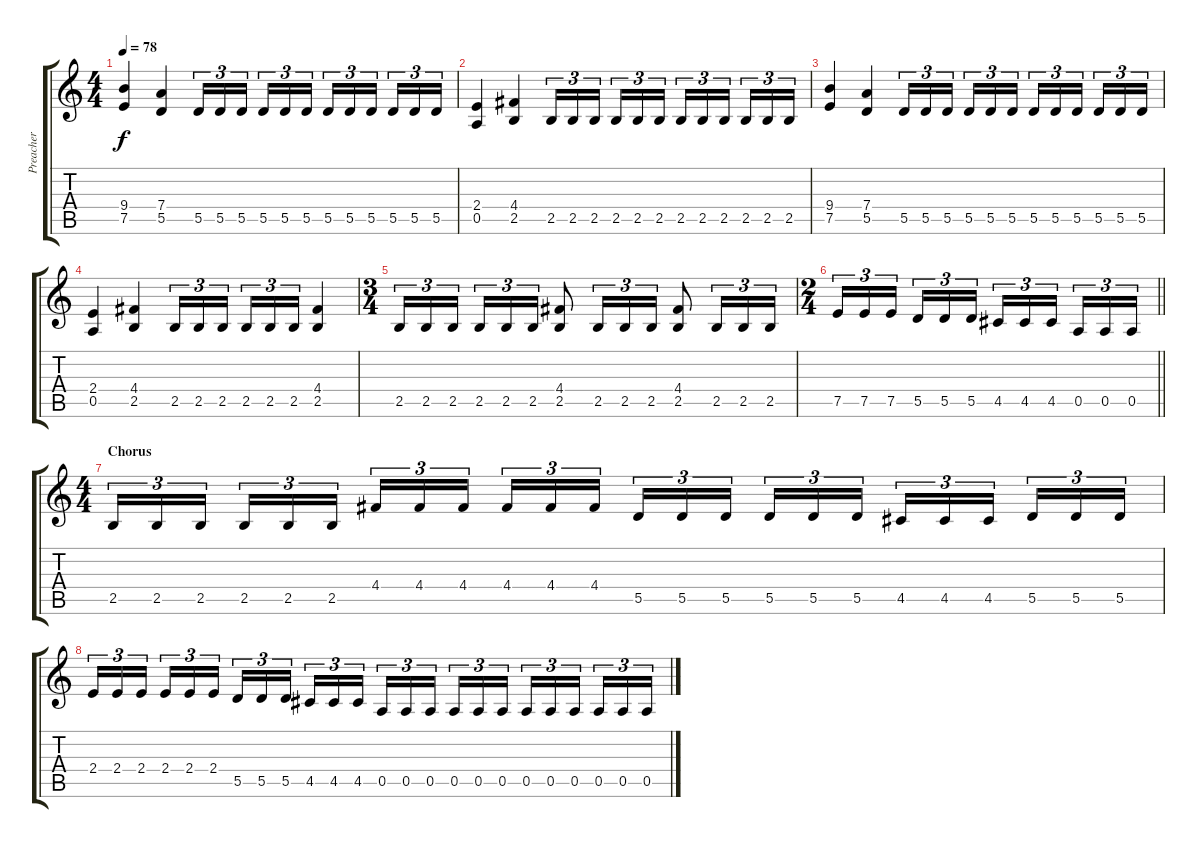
\track ("Preacher" "Preacher") {instrument distortionguitar}
\staff {score tabs}
\tuning (E4 B3 G3 D3 A2 E2) {hide}
\ts (4 4)
\tempo 78
\clef g2
\ks c
(9.4 7.5).4{dy f} (7.4 5.5).4 5.5.16{tu (3 2)} 5.5.16{tu (3 2)} 5.5.16{tu (3 2) beam splitsecondary} 5.5.16{tu (3 2)} 5.5.16{tu (3 2)} 5.5.16{tu (3 2)} 5.5.16{tu (3 2)} 5.5.16{tu (3 2)} 5.5.16{tu (3 2) beam splitsecondary} 5.5.16{tu (3 2)} 5.5.16{tu (3 2)} 5.5.16{tu (3 2)} |
(2.4 0.5).4 (4.4 2.5).4 2.5.16{tu (3 2)} 2.5.16{tu (3 2)} 2.5.16{tu (3 2) beam splitsecondary} 2.5.16{tu (3 2)} 2.5.16{tu (3 2)} 2.5.16{tu (3 2)} 2.5.16{tu (3 2)} 2.5.16{tu (3 2)} 2.5.16{tu (3 2) beam splitsecondary} 2.5.16{tu (3 2)} 2.5.16{tu (3 2)} 2.5.16{tu (3 2)} |
(9.4 7.5).4 (7.4 5.5).4 5.5.16{tu (3 2)} 5.5.16{tu (3 2)} 5.5.16{tu (3 2) beam splitsecondary} 5.5.16{tu (3 2)} 5.5.16{tu (3 2)} 5.5.16{tu (3 2)} 5.5.16{tu (3 2)} 5.5.16{tu (3 2)} 5.5.16{tu (3 2) beam splitsecondary} 5.5.16{tu (3 2)} 5.5.16{tu (3 2)} 5.5.16{tu (3 2)} |
(2.4 0.5).4 (4.4 2.5).4 2.5.16{tu (3 2) beam merge} 2.5.16{tu (3 2)} 2.5.16{tu (3 2) beam splitsecondary} 2.5.16{tu (3 2)} 2.5.16{tu (3 2)} 2.5.16{tu (3 2)} (4.4 2.5).4 |
\ts (3 4)
2.5.16{tu (3 2)} 2.5.16{tu (3 2)} 2.5.16{tu (3 2) beam splitsecondary} 2.5.16{tu (3 2)} 2.5.16{tu (3 2)} 2.5.16{tu (3 2)} (4.4 2.5).8 2.5.16{tu (3 2)} 2.5.16{tu (3 2)} 2.5.16{tu (3 2)} (4.4 2.5).8 2.5.16{tu (3 2)} 2.5.16{tu (3 2)} 2.5.16{tu (3 2)} |
\ts (2 4)
\barLineRight lightlight
7.5.16{tu (3 2)} 7.5.16{tu (3 2)} 7.5.16{tu (3 2) beam splitsecondary} 5.5.16{tu (3 2)} 5.5.16{tu (3 2)} 5.5.16{tu (3 2)} 4.5.16{tu (3 2)} 4.5.16{tu (3 2)} 4.5.16{tu (3 2) beam splitsecondary} 0.5.16{tu (3 2)} 0.5.16{tu (3 2)} 0.5.16{tu (3 2)} |
\ts (4 4)
\section ("" "Chorus")
2.5.16{tu (3 2)} 2.5.16{tu (3 2)} 2.5.16{tu (3 2) beam splitsecondary} 2.5.16{tu (3 2)} 2.5.16{tu (3 2)} 2.5.16{tu (3 2)} 4.4.16{tu (3 2)} 4.4.16{tu (3 2)} 4.4.16{tu (3 2) beam splitsecondary} 4.4.16{tu (3 2)} 4.4.16{tu (3 2)} 4.4.16{tu (3 2)} 5.5.16{tu (3 2)} 5.5.16{tu (3 2)} 5.5.16{tu (3 2) beam splitsecondary} 5.5.16{tu (3 2)} 5.5.16{tu (3 2)} 5.5.16{tu (3 2)} 4.5.16{tu (3 2)} 4.5.16{tu (3 2)} 4.5.16{tu (3 2) beam splitsecondary} 5.5.16{tu (3 2)} 5.5.16{tu (3 2)} 5.5.16{tu (3 2)} |
2.4.16{tu (3 2)} 2.4.16{tu (3 2)} 2.4.16{tu (3 2) beam splitsecondary} 2.4.16{tu (3 2)} 2.4.16{tu (3 2)} 2.4.16{tu (3 2)} 5.5.16{tu (3 2)} 5.5.16{tu (3 2)} 5.5.16{tu (3 2) beam splitsecondary} 4.5.16{tu (3 2)} 4.5.16{tu (3 2)} 4.5.16{tu (3 2)} 0.5.16{tu (3 2)} 0.5.16{tu (3 2)} 0.5.16{tu (3 2) beam splitsecondary} 0.5.16{tu (3 2)} 0.5.16{tu (3 2)} 0.5.16{tu (3 2)} 0.5.16{tu (3 2)} 0.5.16{tu (3 2)} 0.5.16{tu (3 2) beam splitsecondary} 0.5.16{tu (3 2)} 0.5.16{tu (3 2)} 0.5.16{tu (3 2)}
